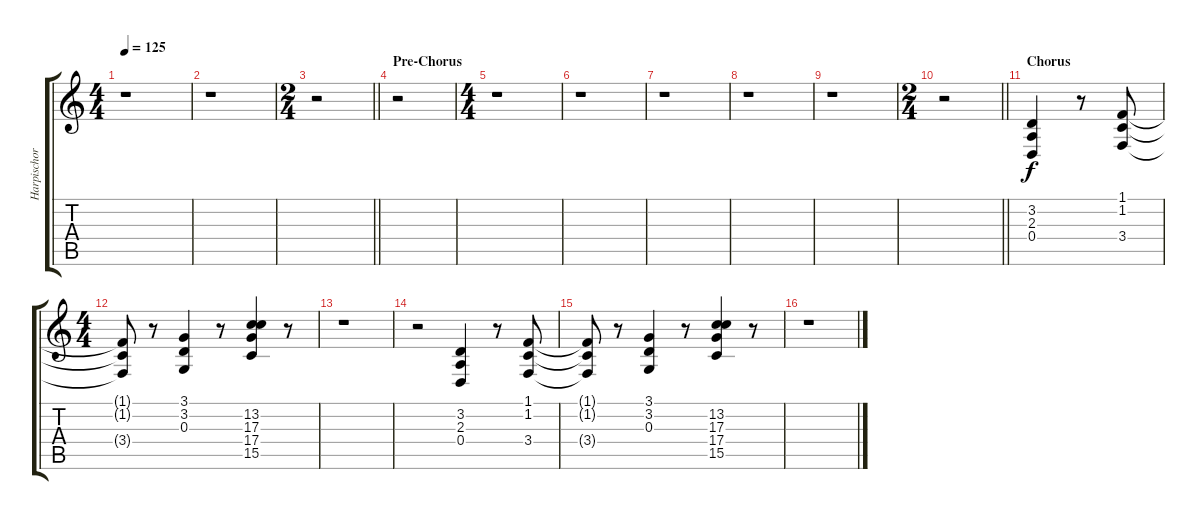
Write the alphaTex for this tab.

\track ("Harpischord" "Harpischor") {instrument harpsichord}
\staff {score tabs}
\tuning (E4 B3 G3 D3 A2 E2) {hide}
\ts (4 4)
\tempo 125
\clef g2
\ks c
r.1{dy f} |
r.1 |
\ts (2 4)
\barLineRight lightlight
r.2 |
\section ("" "Pre-Chorus")
r.2 |
\ts (4 4)
r.1 |
r.1 |
r.1 |
r.1 |
r.1 |
\ts (2 4)
\barLineRight lightlight
r.2 |
\section ("" "Chorus")
(3.2 2.3 0.4).4 r.8 (1.1 1.2 3.4).8 |
\ts (4 4)
(1.1{t} 1.2{t} 3.4{t}).8 r.8 (3.1 3.2 0.3).4 r.8 (13.2 17.3 17.4 15.5).4 r.8 |
r.1 |
r.2 (3.2 2.3 0.4).4 r.8 (1.1 1.2 3.4).8 |
(1.1{t} 1.2{t} 3.4{t}).8 r.8 (3.1 3.2 0.3).4 r.8 (13.2 17.3 17.4 15.5).4 r.8 |
r.1
